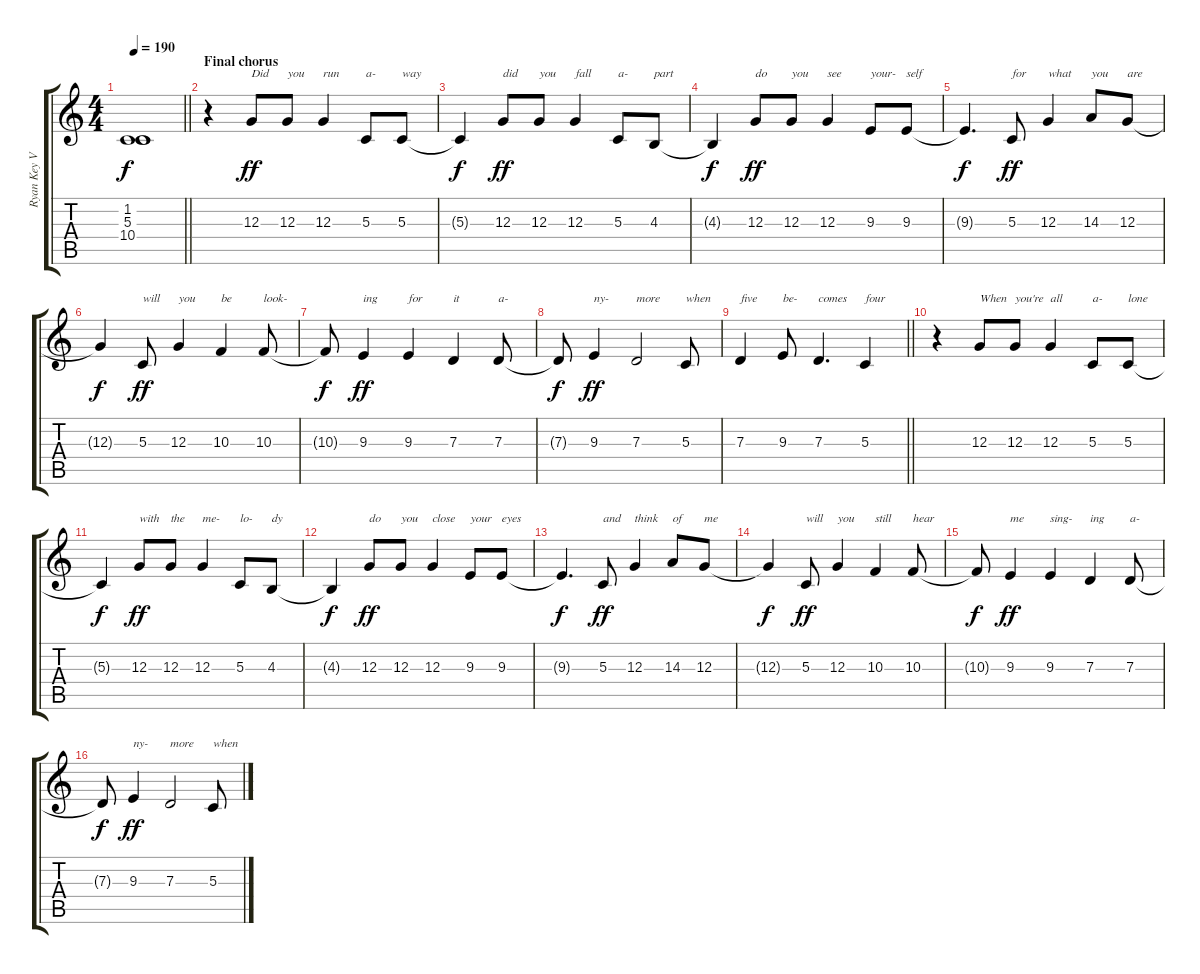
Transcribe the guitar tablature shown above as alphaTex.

\track ("Ryan Key Vocals" "Ryan Key V") {instrument altosax}
\staff {score tabs}
\tuning (E4 B3 G3 D3 A2 E2) {hide}
\ts (4 4)
\tempo 190
\clef g2
\barLineRight lightlight
\ks c
(1.2{t} 5.3{t} 10.4{t}).1{dy f balance 8} |
\section ("" "Final chorus")
r.4 12.3.8{txt "Did" dy ff} 12.3.8{txt "you"} 12.3.4{txt "run"} 5.3.8{txt "a-"} 5.3.8{txt "way"} |
5.3{t}.4{dy f} 12.3.8{txt "did" dy ff} 12.3.8{txt "you"} 12.3.4{txt "fall"} 5.3.8{txt "a-"} 4.3.8{txt "part"} |
4.3{t}.4{dy f} 12.3.8{txt "do" dy ff} 12.3.8{txt "you"} 12.3.4{txt "see"} 9.3.8{txt "your-"} 9.3.8{txt "self"} |
9.3{t}.4{d dy f} 5.3.8{txt "for" dy ff} 12.3.4{txt "what"} 14.3.8{txt "you"} 12.3.8{txt "are"} |
12.3{t}.4{dy f} 5.3.8{txt "will" dy ff} 12.3.4{txt "you"} 10.3.4{txt "be"} 10.3.8{txt "look-"} |
10.3{t}.8{dy f} 9.3.4{txt "ing" dy ff} 9.3.4{txt "for"} 7.3.4{txt "it"} 7.3.8{txt "a-"} |
7.3{t}.8{dy f} 9.3.4{txt "ny-" dy ff} 7.3.2{txt "more"} 5.3.8{txt "when"} |
\barLineRight lightlight
7.3.4{txt "five"} 9.3.8{txt "be-"} 7.3.4{d txt "comes"} 5.3.4{txt "four"} |
r.4 12.3.8{txt "When"} 12.3.8{txt "you're"} 12.3.4{txt "all"} 5.3.8{txt "a-"} 5.3.8{txt "lone"} |
5.3{t}.4{dy f} 12.3.8{txt "with" dy ff} 12.3.8{txt "the"} 12.3.4{txt "me-"} 5.3.8{txt "lo-"} 4.3.8{txt "dy"} |
4.3{t}.4{dy f} 12.3.8{txt "do" dy ff} 12.3.8{txt "you"} 12.3.4{txt "close"} 9.3.8{txt "your"} 9.3.8{txt "eyes"} |
9.3{t}.4{d dy f} 5.3.8{txt "and" dy ff} 12.3.4{txt "think"} 14.3.8{txt "of"} 12.3.8{txt "me"} |
12.3{t}.4{dy f} 5.3.8{txt "will" dy ff} 12.3.4{txt "you"} 10.3.4{txt "still"} 10.3.8{txt "hear"} |
10.3{t}.8{dy f} 9.3.4{txt "me" dy ff} 9.3.4{txt "sing-"} 7.3.4{txt "ing"} 7.3.8{txt "a-"} |
7.3{t}.8{dy f} 9.3.4{txt "ny-" dy ff} 7.3.2{txt "more"} 5.3.8{txt "when"}
